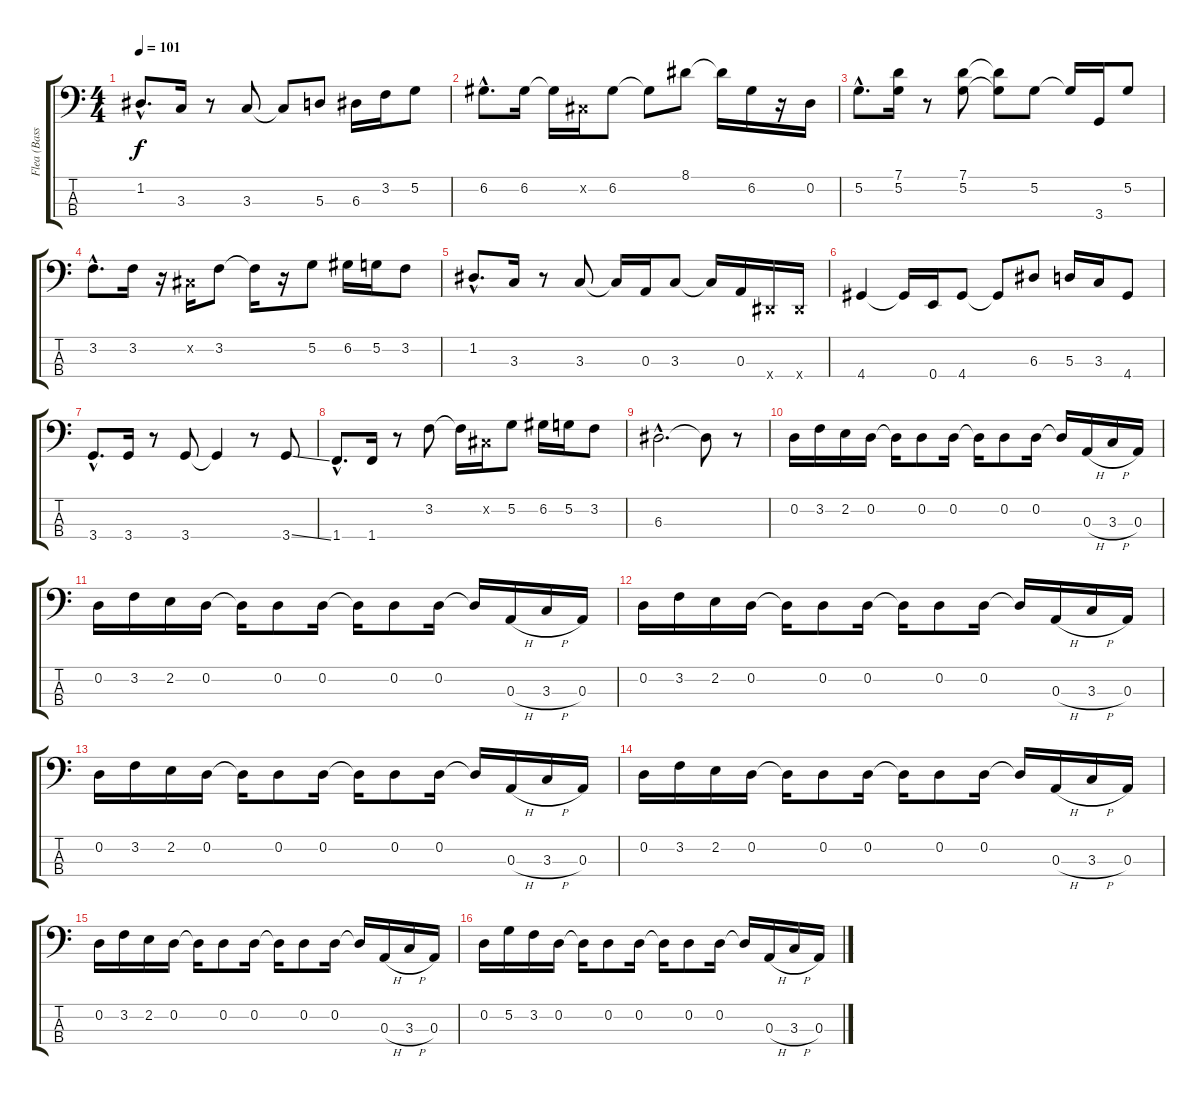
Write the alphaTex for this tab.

\track ("Flea (Bass)" "Flea (Bass") {instrument slapbass1}
\staff {score tabs}
\tuning (G2 D2 A1 E1) {hide}
\ts (4 4)
\tempo 101
\clef f4
\ks c
1.2{hac}.8{d dy f} 3.3.16 r.8 3.3.8 3.3{t}.8 5.3.8 6.3.16 3.2.16 5.2.8 |
6.2{hac}.8{d} 6.2.16 6.2{t}.16 -1.2{x}.16 6.2.8 6.2{t}.8 8.1.8 8.1{t}.16 6.2.16 r.16 0.2.16 |
5.2{hac}.8{d} (7.1 5.2).16 r.8 (7.1 5.2).8 (7.1{t} 5.2{t}).8 5.2.8 5.2{t}.16 3.4.16 5.2.8 |
3.2{hac}.8{d} 3.2.16 r.16 -1.2{x}.16 3.2.8 3.2{t}.16 r.16 5.2.8 6.2.16 5.2.16 3.2.8 |
1.2{hac}.8{d} 3.3.16 r.8 3.3.8 3.3{t}.16 0.3.16 3.3.8 3.3{t}.16 0.3.16 -1.4{x}.16 -1.4{x}.16 |
4.4.4 4.4{t}.16 0.4.16 4.4.8 4.4{t}.8 6.3.8 5.3.16 3.3.16 4.4.8 |
3.4{hac}.8{d} 3.4.16 r.8 3.4.8 3.4{t}.4 r.8 3.4{ss}.8 |
1.4{hac}.8{d} 1.4.16 r.8 3.2.8 3.2{t}.16 -1.2{x}.16 5.2.8 6.2.16 5.2.16 3.2.8 |
6.3{hac}.2{d} 6.3{t}.8 r.8 |
0.2.16 3.2.16 2.2.16 0.2.16 0.2{t}.16 0.2.8 0.2.16 0.2{t}.16 0.2.8 0.2.16 0.2{t}.16 0.3{h}.16 3.3{h}.16 0.3.16 |
0.2.16 3.2.16 2.2.16 0.2.16 0.2{t}.16 0.2.8 0.2.16 0.2{t}.16 0.2.8 0.2.16 0.2{t}.16 0.3{h}.16 3.3{h}.16 0.3.16 |
0.2.16 3.2.16 2.2.16 0.2.16 0.2{t}.16 0.2.8 0.2.16 0.2{t}.16 0.2.8 0.2.16 0.2{t}.16 0.3{h}.16 3.3{h}.16 0.3.16 |
0.2.16 3.2.16 2.2.16 0.2.16 0.2{t}.16 0.2.8 0.2.16 0.2{t}.16 0.2.8 0.2.16 0.2{t}.16 0.3{h}.16 3.3{h}.16 0.3.16 |
0.2.16 3.2.16 2.2.16 0.2.16 0.2{t}.16 0.2.8 0.2.16 0.2{t}.16 0.2.8 0.2.16 0.2{t}.16 0.3{h}.16 3.3{h}.16 0.3.16 |
0.2.16 3.2.16 2.2.16 0.2.16 0.2{t}.16 0.2.8 0.2.16 0.2{t}.16 0.2.8 0.2.16 0.2{t}.16 0.3{h}.16 3.3{h}.16 0.3.16 |
0.2.16 5.2.16 3.2.16 0.2.16 0.2{t}.16 0.2.8 0.2.16 0.2{t}.16 0.2.8 0.2.16 0.2{t}.16 0.3{h}.16 3.3{h}.16 0.3.16
